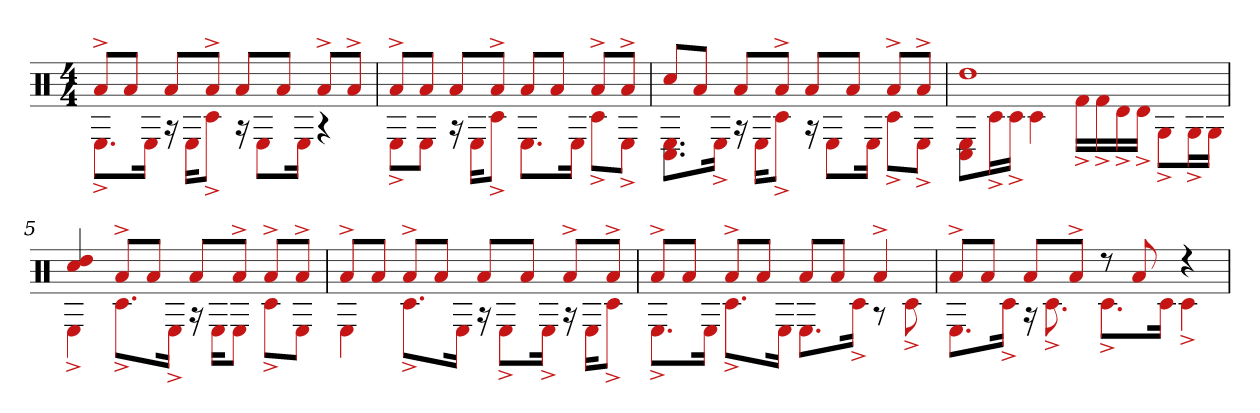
**kern
*part1
*staff1
*clefX
*k[]
*M4/4
=1
*^
8a^L	8.E^L
8aJ	.
.	16EJk
8aL	16r
.	16EKL
8a^J	8c#^J
8aL	16r
.	8EL
8aJ	.
.	16EJk
8a^L	4r
8a^J	.
=2	=2
8a^L	8E^L
8aJ	8EJ
8aL	16r
.	16EKL
8a^J	8c#^J
8aL	8.EL
8aJ	.
.	16EJk
8a^L	8c#^L
8a^J	8E^J
=3	=3
8cc#L	8.E 8.C#L
8aJ	.
.	16E^Jk
8aL	16r
.	16EKL
8a^J	8c#^J
8aL	16r
.	8EL
8aJ	.
.	16EJk
8a^L	8c#^L
8a^J	8E^J
=4	=4
1dd	8C# 8EL
.	16c#^L
.	16c#^JJ
.	4c#
.	16f#^LL
.	16f#^
.	16d^
.	16d^JJ
.	8G^L
.	16G^L
.	16GJJ
=5	=5
4dd 4cc#	4E^
8a^L	8.c#^L
8aJ	.
.	16E^Jk
8aL	16r
.	16EKL
8a^J	8EJ
8a^L	8c#^L
8a^J	8EJ
=6	=6
8a^L	4E
8aJ	.
8a^L	8.c#^L
8aJ	.
.	16EJk
8aL	16r
.	8E^L
8aJ	.
.	16E^Jk
8a^L	16r
.	16EKL
8a^J	8c#^J
=7	=7
8a^L	8.E^L
8aJ	.
.	16EJk
8a^L	8.c#^L
8aJ	.
.	16EJk
8aL	8.EL
8aJ	.
.	16c#^Jk
4a^	8r
.	8c#^
=8	=8
8a^L	8.EL
8aJ	.
.	16c#^Jk
8aL	16r
.	8.c#^
8a^J	.
8r	8.c#^L
8a	.
.	16c#Jk
4r	4c#^
*v	*v
=
*-
